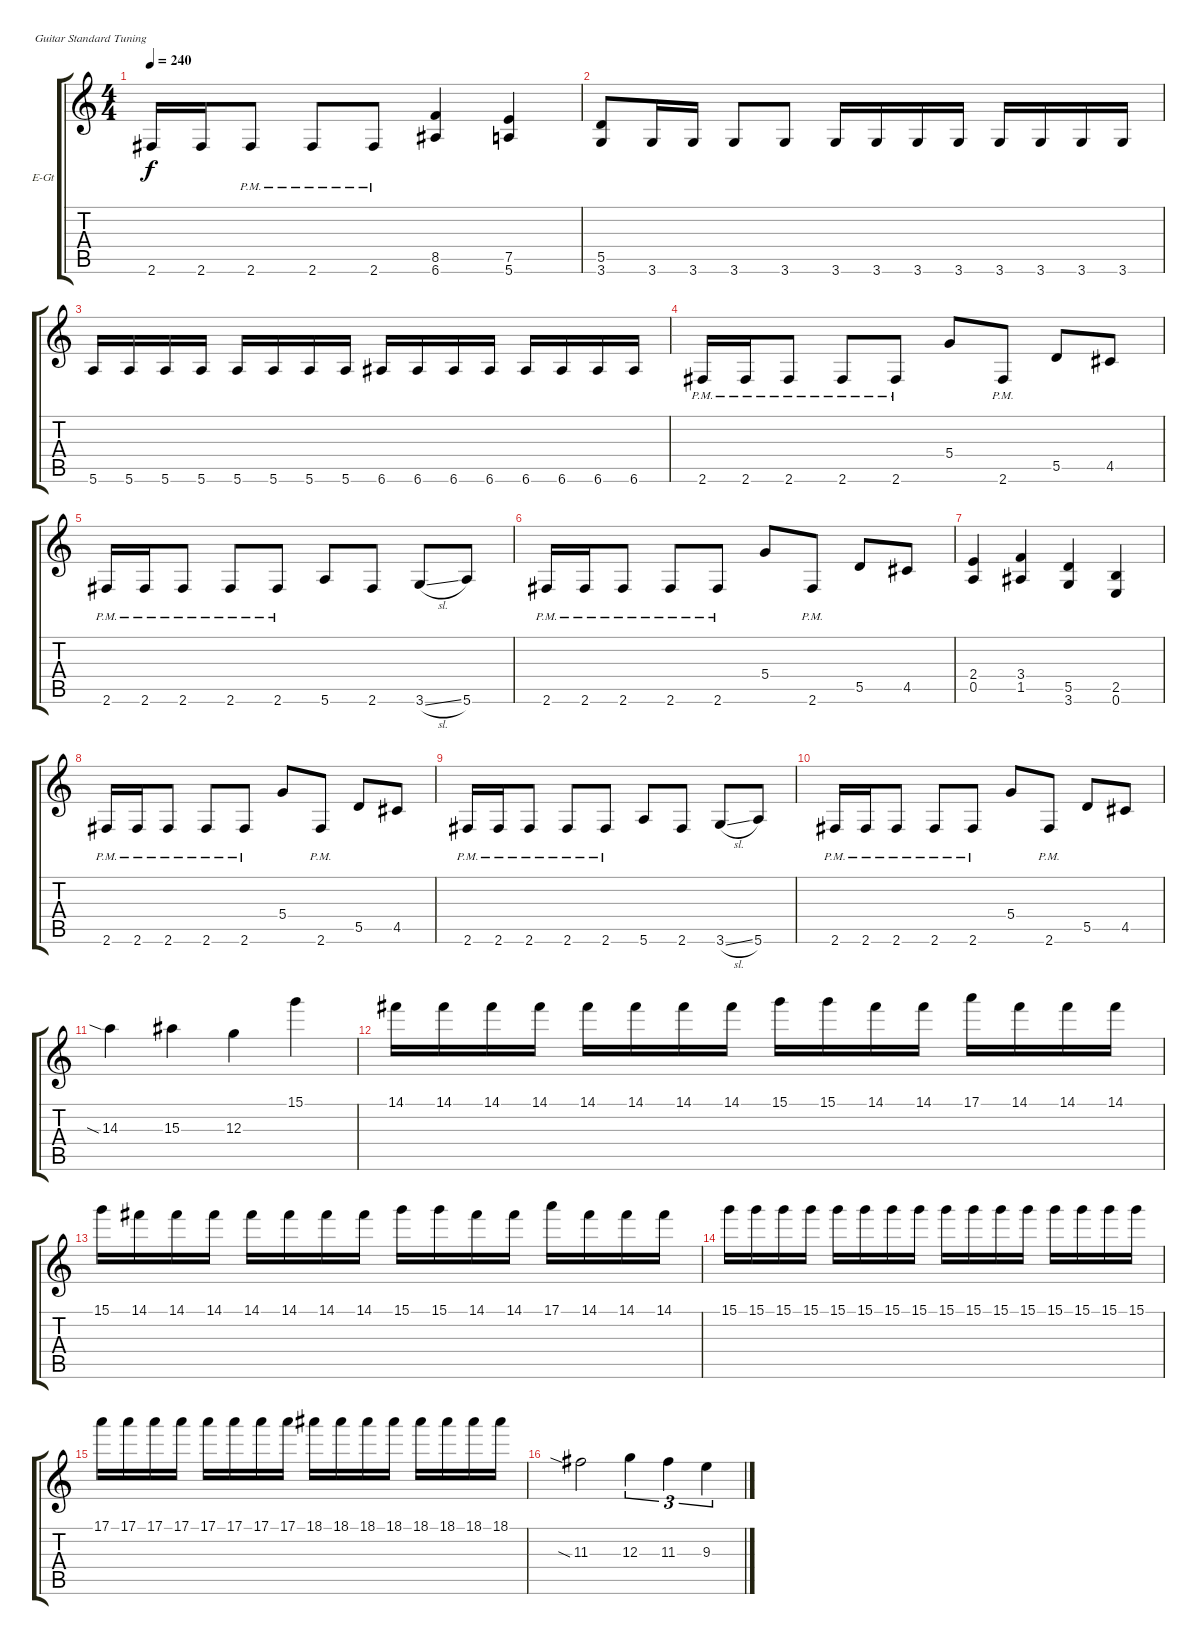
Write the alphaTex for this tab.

\bracketExtendMode groupsimilarinstruments
\firstSystemTrackNameOrientation horizontal
\otherSystemsTrackNameOrientation horizontal
\track ("Äîðîæêà 4" "E-Gt") {instrument distortionguitar}
\staff {score tabs}
\tuning (E4 B3 G3 D3 A2 E2)
\ts (4 4)
\tempo 240
\clef g2
\ks c
2.6.16{dy f} 2.6.16 2.6{pm}.8 2.6{pm}.8 2.6{pm}.8 (8.5 6.6).4 (7.5 5.6).4 |
(5.5 3.6).8 3.6.16 3.6.16 3.6.8 3.6.8 3.6.16 3.6.16 3.6.16 3.6.16 3.6.16 3.6.16 3.6.16 3.6.16 |
5.6.16 5.6.16 5.6.16 5.6.16 5.6.16 5.6.16 5.6.16 5.6.16 6.6.16 6.6.16 6.6.16 6.6.16 6.6.16 6.6.16 6.6.16 6.6.16 |
2.6{pm}.16 2.6{pm}.16 2.6{pm}.8 2.6{pm}.8 2.6{pm}.8 5.4.8 2.6{pm}.8 5.5.8 4.5.8 |
2.6{pm}.16 2.6{pm}.16 2.6{pm}.8 2.6{pm}.8 2.6{pm}.8 5.6.8 2.6.8 3.6{sl}.8 5.6.8 |
2.6{pm}.16 2.6{pm}.16 2.6{pm}.8 2.6{pm}.8 2.6{pm}.8 5.4.8 2.6{pm}.8 5.5.8 4.5.8 |
(2.4 0.5).4 (3.4 1.5).4 (5.5 3.6).4 (2.5 0.6).4 |
2.6{pm}.16 2.6{pm}.16 2.6{pm}.8 2.6{pm}.8 2.6{pm}.8 5.4.8 2.6{pm}.8 5.5.8 4.5.8 |
2.6{pm}.16 2.6{pm}.16 2.6{pm}.8 2.6{pm}.8 2.6{pm}.8 5.6.8 2.6.8 3.6{sl}.8 5.6.8 |
2.6{pm}.16 2.6{pm}.16 2.6{pm}.8 2.6{pm}.8 2.6{pm}.8 5.4.8 2.6{pm}.8 5.5.8 4.5.8 |
14.3{sia}.4 15.3.4 12.3.4 15.1.4 |
14.1.16 14.1.16 14.1.16 14.1.16 14.1.16 14.1.16 14.1.16 14.1.16 15.1.16 15.1.16 14.1.16 14.1.16 17.1.16 14.1.16 14.1.16 14.1.16 |
15.1.16 14.1.16 14.1.16 14.1.16 14.1.16 14.1.16 14.1.16 14.1.16 15.1.16 15.1.16 14.1.16 14.1.16 17.1.16 14.1.16 14.1.16 14.1.16 |
15.1.16 15.1.16 15.1.16 15.1.16 15.1.16 15.1.16 15.1.16 15.1.16 15.1.16 15.1.16 15.1.16 15.1.16 15.1.16 15.1.16 15.1.16 15.1.16 |
17.1.16 17.1.16 17.1.16 17.1.16 17.1.16 17.1.16 17.1.16 17.1.16 18.1.16 18.1.16 18.1.16 18.1.16 18.1.16 18.1.16 18.1.16 18.1.16 |
11.3{sia}.2 12.3.4{tu (3 2)} 11.3.4{tu (3 2)} 9.3.4{tu (3 2)}
